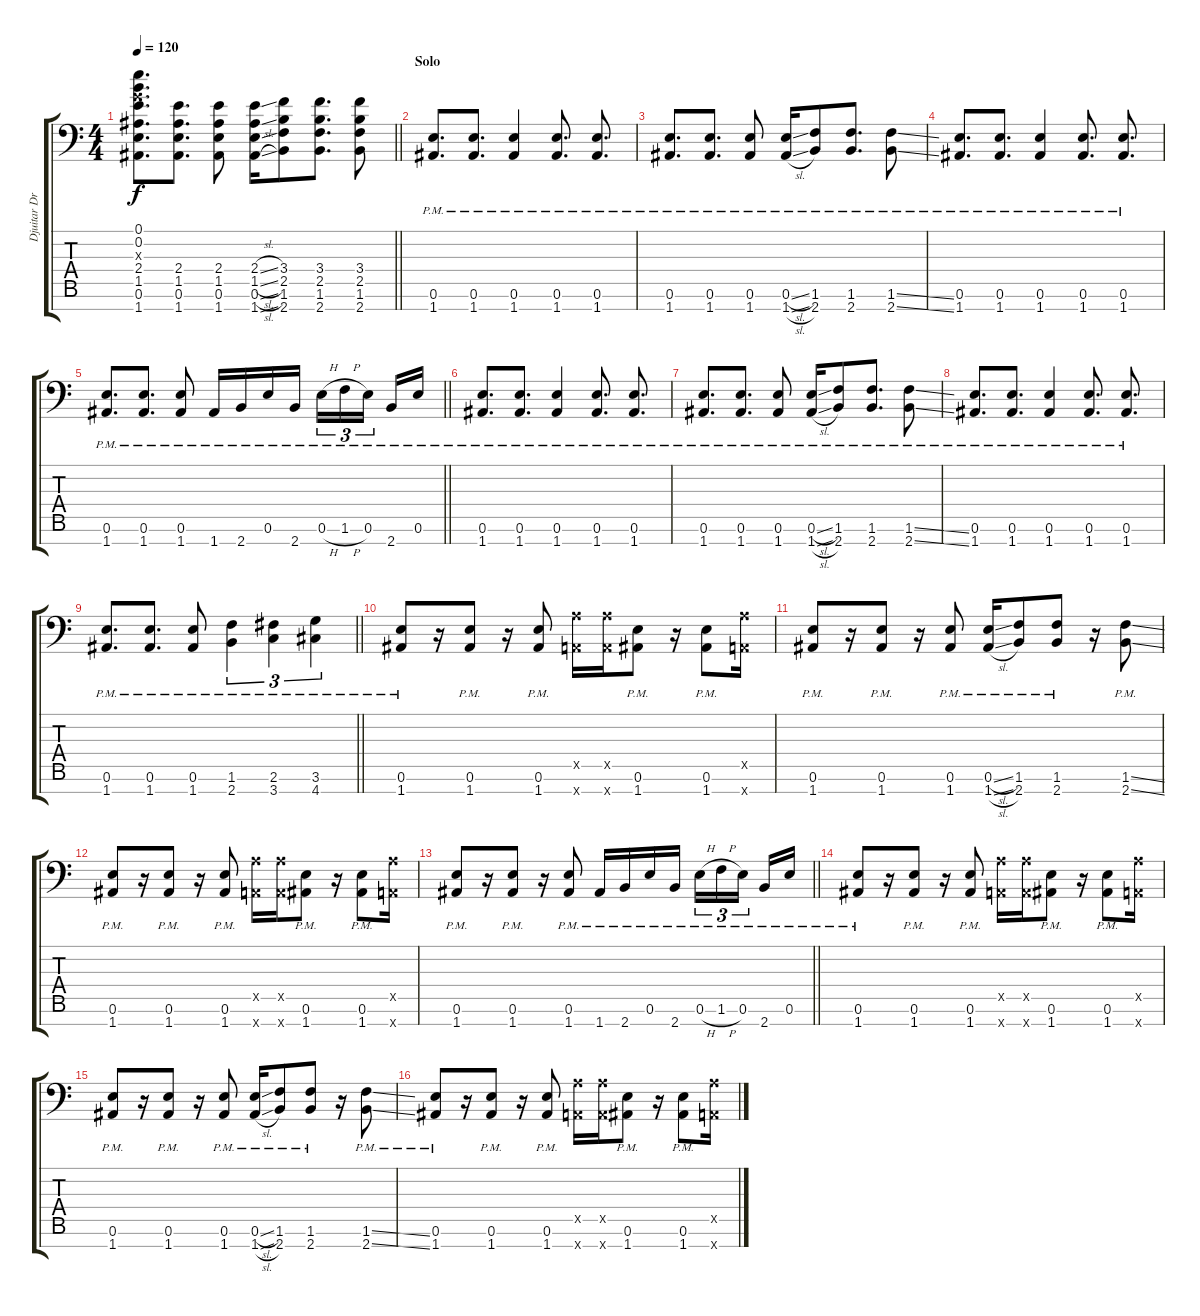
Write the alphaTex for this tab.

\track ("Djuitar Dropped A" "Djuitar Dr") {instrument distortionguitar}
\staff {score tabs}
\tuning (E4 B3 G3 D3 A2 E2 A1) {hide}
\ts (4 4)
\tempo 120
\clef f4
\barLineRight lightlight
\ks c
(0.1 0.2 0.3{x} 2.4 1.5 0.6 1.7).8{d dy f} (2.4 1.5 0.6 1.7).8{d} (2.4 1.5 0.6 1.7).8 (2.4{sl} 1.5{sl} 0.6{sl} 1.7{sl}).16 (3.4 2.5 1.6 2.7).8 (3.4 2.5 1.6 2.7).8{d} (3.4 2.5 1.6 2.7).8 |
\section ("" "Solo")
(0.6{pm} 1.7{pm}).8{d} (0.6{pm} 1.7{pm}).8{d} (0.6{pm} 1.7{pm}).4 (0.6{pm} 1.7{pm}).8{d} (0.6{pm} 1.7{pm}).8{d} |
(0.6{pm} 1.7{pm}).8{d} (0.6{pm} 1.7{pm}).8{d} (0.6{pm} 1.7{pm}).8 (0.6{sl pm} 1.7{sl pm}).16 (1.6{pm} 2.7{pm}).8 (1.6{pm} 2.7{pm}).8{d} (1.6{ss pm} 2.7{ss pm}).8 |
(0.6{pm} 1.7{pm}).8{d} (0.6{pm} 1.7{pm}).8{d} (0.6{pm} 1.7{pm}).4 (0.6{pm} 1.7{pm}).8{d} (0.6{pm} 1.7{pm}).8{d} |
\barLineRight lightlight
(0.6{pm} 1.7{pm}).8{d} (0.6{pm} 1.7{pm}).8{d} (0.6{pm} 1.7{pm}).8 1.7{pm}.16 2.7{pm}.16 0.6{pm}.16 2.7{pm}.16 0.6{h pm}.16{tu (3 2)} 1.6{h pm}.16{tu (3 2)} 0.6{pm}.16{tu (3 2) beam splitsecondary} 2.7{pm}.16 0.6{pm}.16 |
(0.6{pm} 1.7{pm}).8{d} (0.6{pm} 1.7{pm}).8{d} (0.6{pm} 1.7{pm}).4 (0.6{pm} 1.7{pm}).8{d} (0.6{pm} 1.7{pm}).8{d} |
(0.6{pm} 1.7{pm}).8{d} (0.6{pm} 1.7{pm}).8{d} (0.6{pm} 1.7{pm}).8 (0.6{sl pm} 1.7{sl pm}).16 (1.6{pm} 2.7{pm}).8 (1.6{pm} 2.7{pm}).8{d} (1.6{ss pm} 2.7{ss pm}).8 |
(0.6{pm} 1.7{pm}).8{d} (0.6{pm} 1.7{pm}).8{d} (0.6{pm} 1.7{pm}).4 (0.6{pm} 1.7{pm}).8{d} (0.6{pm} 1.7{pm}).8{d} |
\barLineRight lightlight
(0.6{pm} 1.7{pm}).8{d} (0.6{pm} 1.7{pm}).8{d} (0.6{pm} 1.7{pm}).8 (1.6{pm} 2.7{pm}).4{tu (3 2)} (2.6{pm} 3.7{pm}).4{tu (3 2)} (3.6{pm} 4.7{pm}).4{tu (3 2)} |
\section ("" "")
(0.6{pm} 1.7{pm}).8 r.16 (0.6{pm} 1.7{pm}).8 r.16 (0.6{pm} 1.7{pm}).8 (0.5{x} 0.7{x}).16 (0.5{x} 0.7{x}).16 (0.6{pm} 1.7{pm}).8 r.16 (0.6{pm} 1.7{pm}).8 (0.5{x} 0.7{x}).16 |
(0.6{pm} 1.7{pm}).8 r.16 (0.6{pm} 1.7{pm}).8 r.16 (0.6{pm} 1.7{pm}).8 (0.6{sl pm} 1.7{sl pm}).16 (1.6{pm} 2.7{pm}).8 (1.6{pm} 2.7{pm}).8 r.16 (1.6{ss pm} 2.7{ss pm}).8 |
(0.6{pm} 1.7{pm}).8 r.16 (0.6{pm} 1.7{pm}).8 r.16 (0.6{pm} 1.7{pm}).8 (0.5{x} 0.7{x}).16 (0.5{x} 0.7{x}).16 (0.6{pm} 1.7{pm}).8 r.16 (0.6{pm} 1.7{pm}).8 (0.5{x} 0.7{x}).16 |
\barLineRight lightlight
(0.6{pm} 1.7{pm}).8 r.16 (0.6{pm} 1.7{pm}).8 r.16 (0.6{pm} 1.7{pm}).8 1.7{pm}.16 2.7{pm}.16 0.6{pm}.16 2.7{pm}.16 0.6{h pm}.16{tu (3 2)} 1.6{h pm}.16{tu (3 2)} 0.6{pm}.16{tu (3 2) beam splitsecondary} 2.7{pm}.16 0.6{pm}.16 |
(0.6{pm} 1.7{pm}).8 r.16 (0.6{pm} 1.7{pm}).8 r.16 (0.6{pm} 1.7{pm}).8 (0.5{x} 0.7{x}).16 (0.5{x} 0.7{x}).16 (0.6{pm} 1.7{pm}).8 r.16 (0.6{pm} 1.7{pm}).8 (0.5{x} 0.7{x}).16 |
(0.6{pm} 1.7{pm}).8 r.16 (0.6{pm} 1.7{pm}).8 r.16 (0.6{pm} 1.7{pm}).8 (0.6{sl pm} 1.7{sl pm}).16 (1.6{pm} 2.7{pm}).8 (1.6{pm} 2.7{pm}).8 r.16 (1.6{ss pm} 2.7{ss pm}).8 |
(0.6{pm} 1.7{pm}).8 r.16 (0.6{pm} 1.7{pm}).8 r.16 (0.6{pm} 1.7{pm}).8 (0.5{x} 0.7{x}).16 (0.5{x} 0.7{x}).16 (0.6{pm} 1.7{pm}).8 r.16 (0.6{pm} 1.7{pm}).8 (0.5{x} 0.7{x}).16
